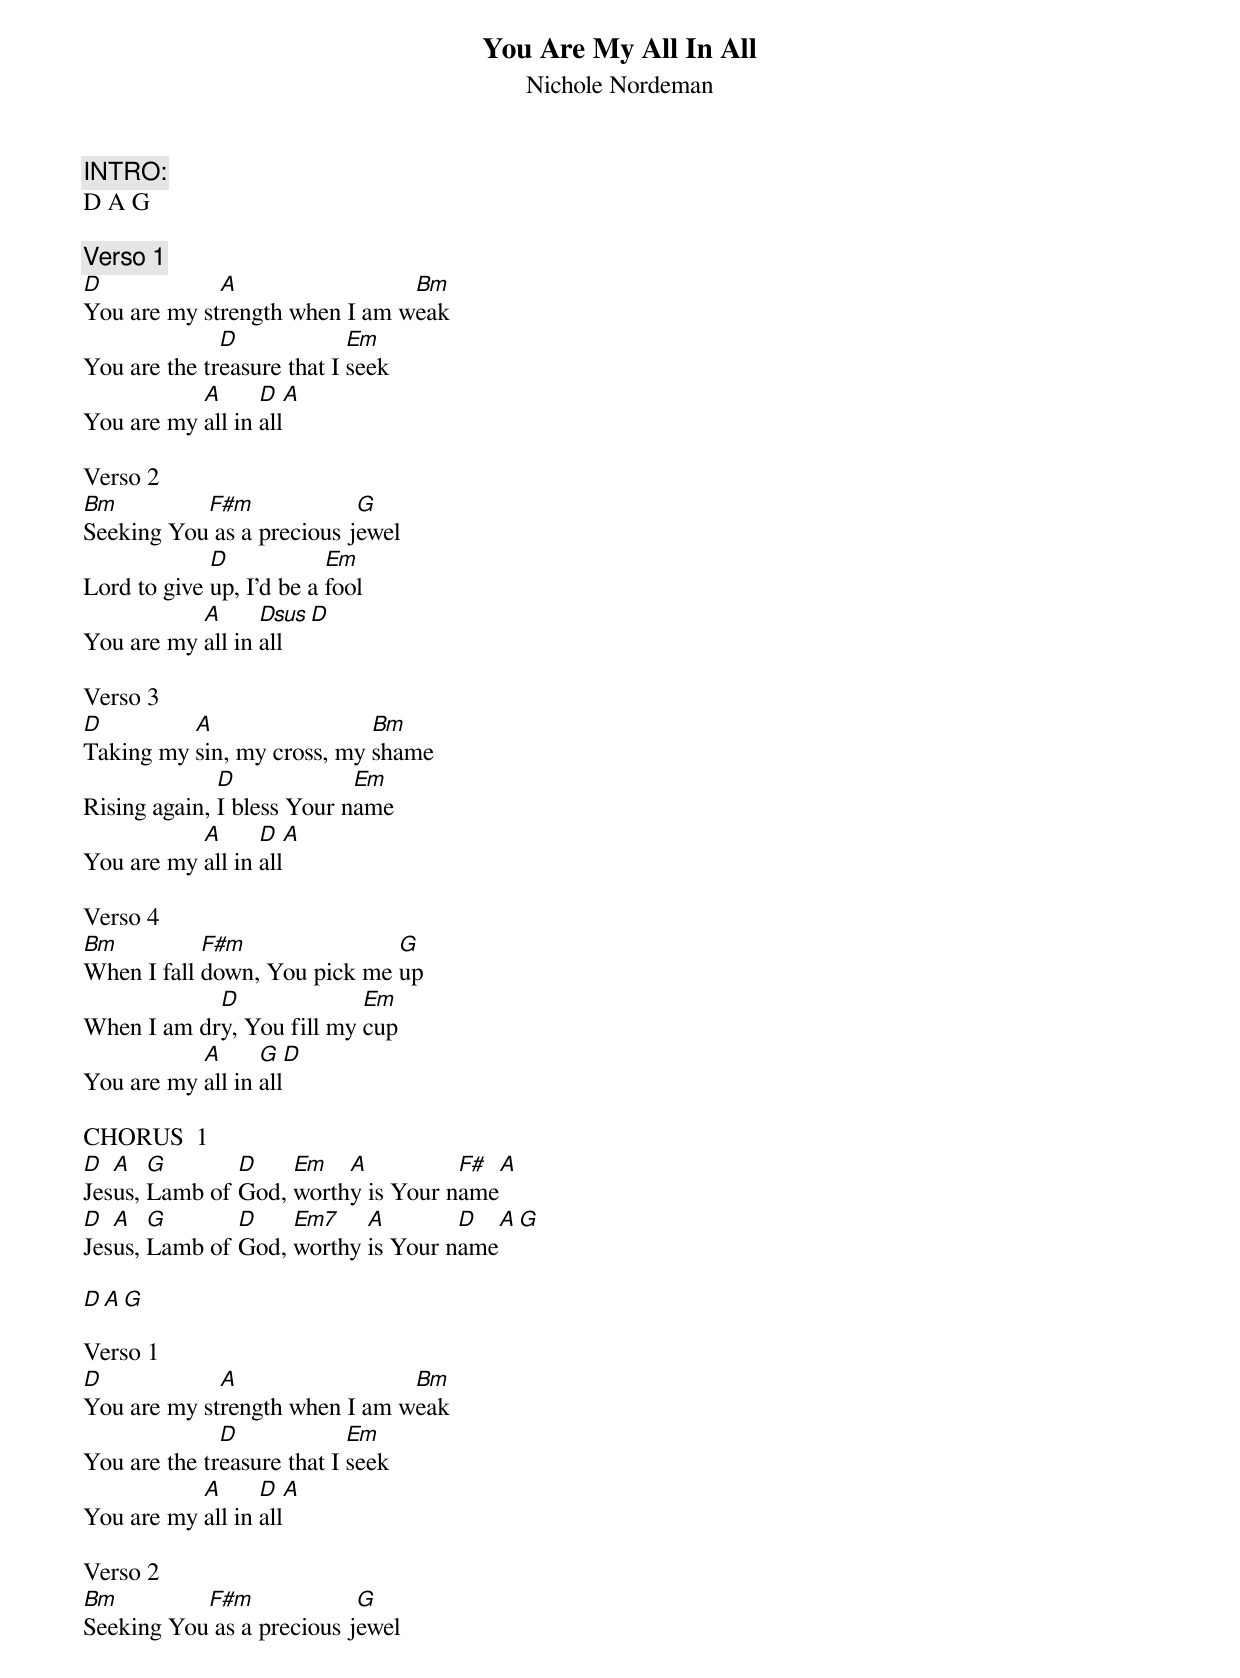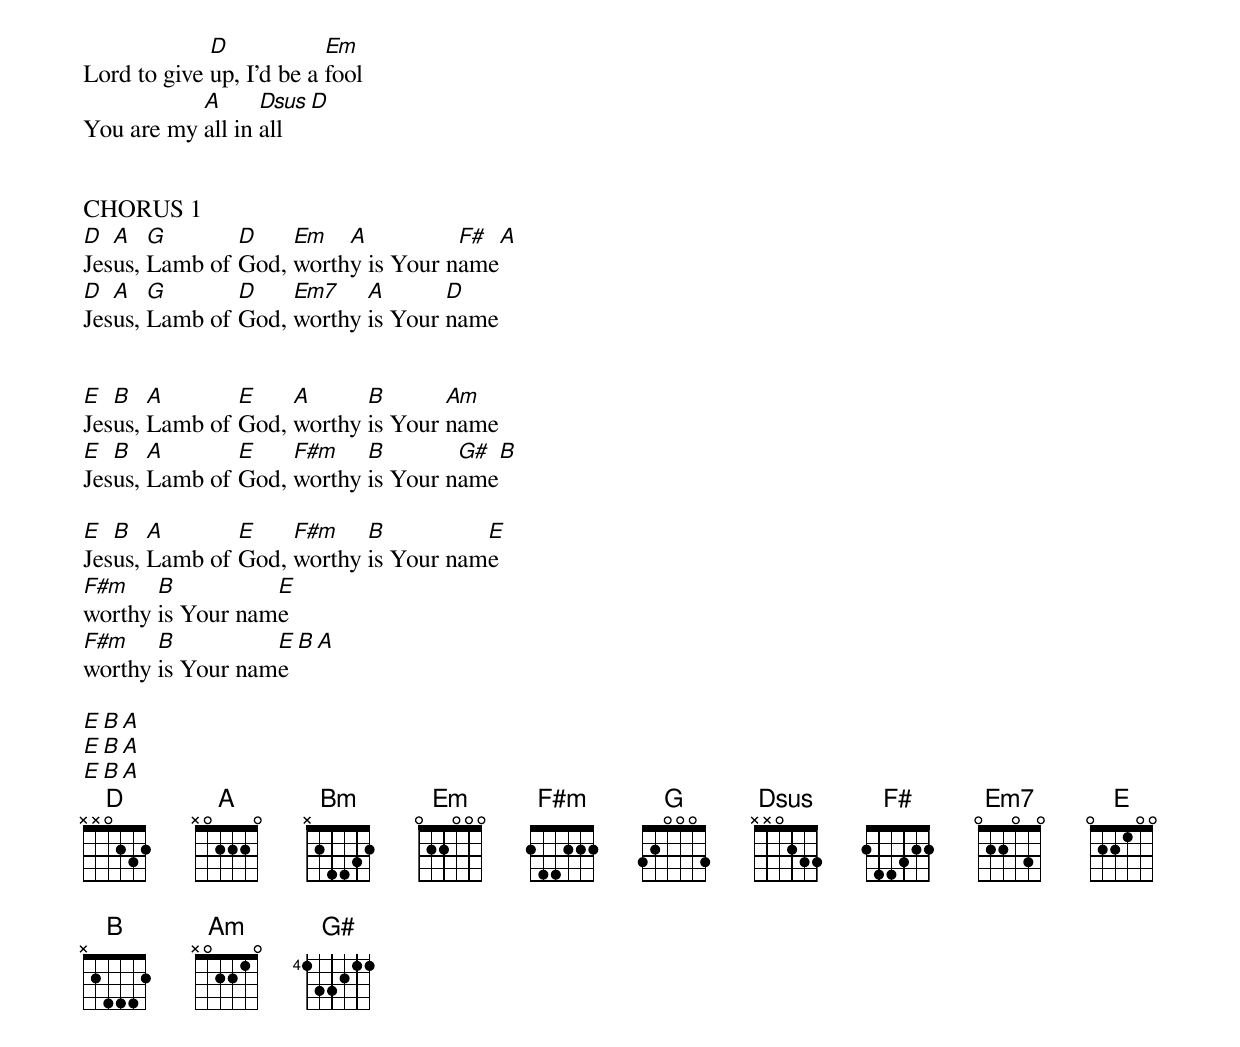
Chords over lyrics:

You Are My All In All
Nichole Nordeman

INTRO:
D A G

Verso 1
D            A                 Bm
You are my strength when I am weak
              D             Em
You are the treasure that I seek
           A      D   A
You are my all in all

Verso 2
Bm         F#m             G
Seeking You as a precious jewel
             D            Em
Lord to give up, I'd be a fool
           A      Dsus  D
You are my all in all

Verso 3
D         A                 Bm
Taking my sin, my cross, my shame
              D             Em
Rising again, I bless Your name
           A      D   A
You are my all in all

Verso 4
Bm          F#m               G
When I fall down, You pick me up
            D              Em
When I am dry, You fill my cup
           A      G  D
You are my all in all

CHORUS  1
D  A   G       D    Em   A          F# A
Jesus, Lamb of God, worthy is Your name
D  A   G       D    Em7    A        D  A G
Jesus, Lamb of God, worthy is Your name

D A G

Verso 1
D            A                 Bm
You are my strength when I am weak
              D             Em
You are the treasure that I seek
           A      D   A
You are my all in all

Verso 2
Bm         F#m             G
Seeking You as a precious jewel
             D            Em
Lord to give up, I'd be a fool
           A      Dsus  D
You are my all in all


CHORUS 1
D  A   G       D    Em   A          F# A
Jesus, Lamb of God, worthy is Your name
D  A   G       D    Em7    A       D
Jesus, Lamb of God, worthy is Your name


E  B   A       E    A      B       Am
Jesus, Lamb of God, worthy is Your name
E  B   A       E    F#m    B        G#  B
Jesus, Lamb of God, worthy is Your name

E  B   A       E    F#m    B          E
Jesus, Lamb of God, worthy is Your name
F#m    B          E
worthy is Your name
F#m    B          E B A
worthy is Your name

E B A
E B A
E B A
